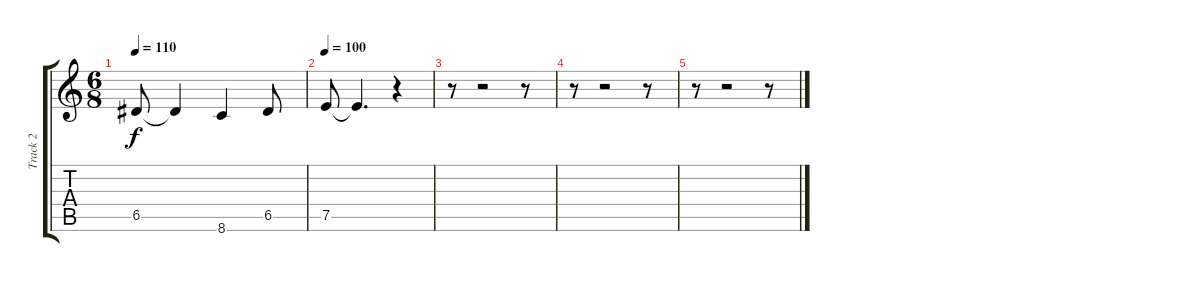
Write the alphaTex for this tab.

\track ("Track 2" "Track 2") {instrument acousticguitarsteel}
\staff {score tabs}
\tuning (E4 B3 G3 D3 A2 E2) {hide}
\ts (6 8)
\tempo 110
\clef g2
\ks c
6.5.8{dy f} 6.5{t}.4 8.6.4 6.5.8 |
\tempo 100
7.5.8 7.5{t}.4{d} r.4 |
r.8 r.2 r.8 |
r.8 r.2 r.8 |
r.8 r.2 r.8
